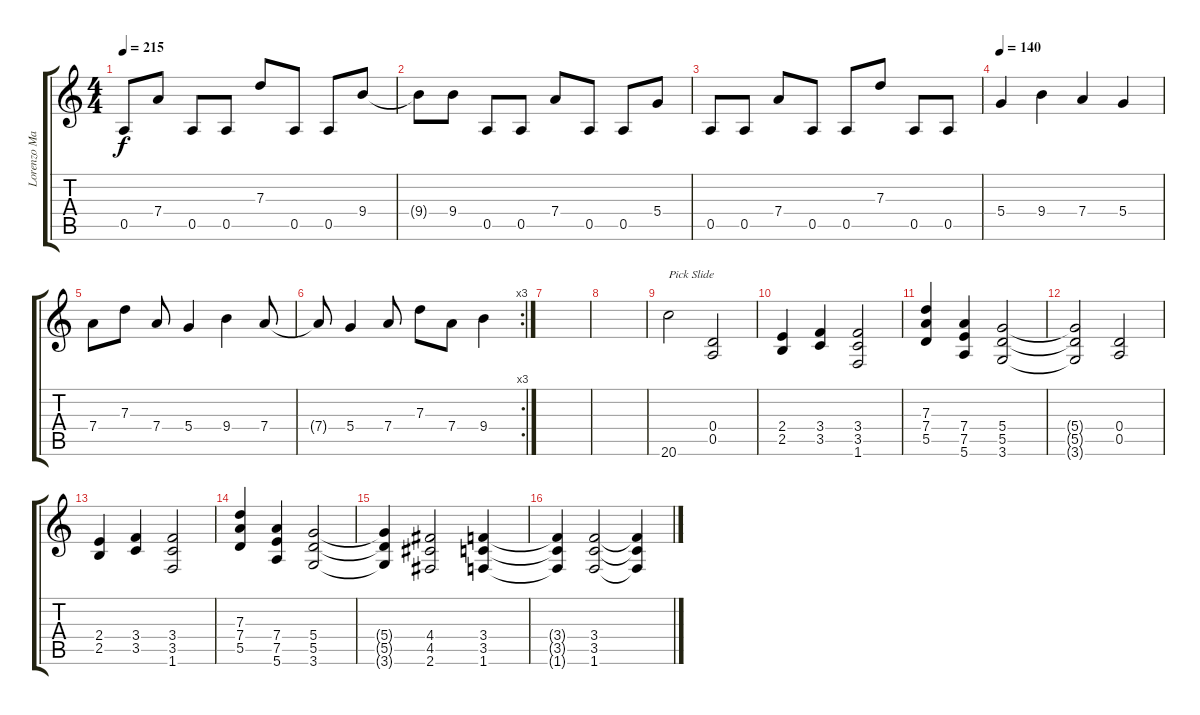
\track ("Lorenzo Marcelloni" "Lorenzo Ma") {instrument distortionguitar}
\staff {score tabs}
\tuning (E4 B3 G3 D3 A2 E2) {hide}
\ts (4 4)
\tempo 215
\clef g2
\ks c
0.5.8{dy f} 7.4.8 0.5.8 0.5.8 7.3.8 0.5.8 0.5.8 9.4.8 |
9.4{t}.8 9.4.8 0.5.8 0.5.8 7.4.8 0.5.8 0.5.8 5.4.8 |
0.5.8 0.5.8 7.4.8 0.5.8 0.5.8 7.3.8 0.5.8 0.5.8 |
\tempo 140
5.4.4 9.4.4 7.4.4 5.4.4 |
7.4.8 7.3.8 7.4.8 5.4.4 9.4.4 7.4.8 |
\rc 3
7.4{t}.8 5.4.4 7.4.8 7.3.8 7.4.8 9.4.4 |
|
|
20.6.2{txt "Pick Slide"} (0.4 0.5).2 |
(2.4 2.5).4 (3.4 3.5).4 (3.4 3.5 1.6).2 |
(7.3 7.4 5.5).4 (7.4 7.5 5.6).4 (5.4 5.5 3.6).2 |
(5.4{t} 5.5{t} 3.6{t}).2 (0.4 0.5).2 |
(2.4 2.5).4 (3.4 3.5).4 (3.4 3.5 1.6).2 |
(7.3 7.4 5.5).4 (7.4 7.5 5.6).4 (5.4 5.5 3.6).2 |
(5.4{t} 5.5{t} 3.6{t}).4 (4.4 4.5 2.6).2 (3.4 3.5 1.6).4 |
(3.4{t} 3.5{t} 1.6{t}).4 (3.4 3.5 1.6).2 (3.4{t} 3.5{t} 1.6{t}).4
